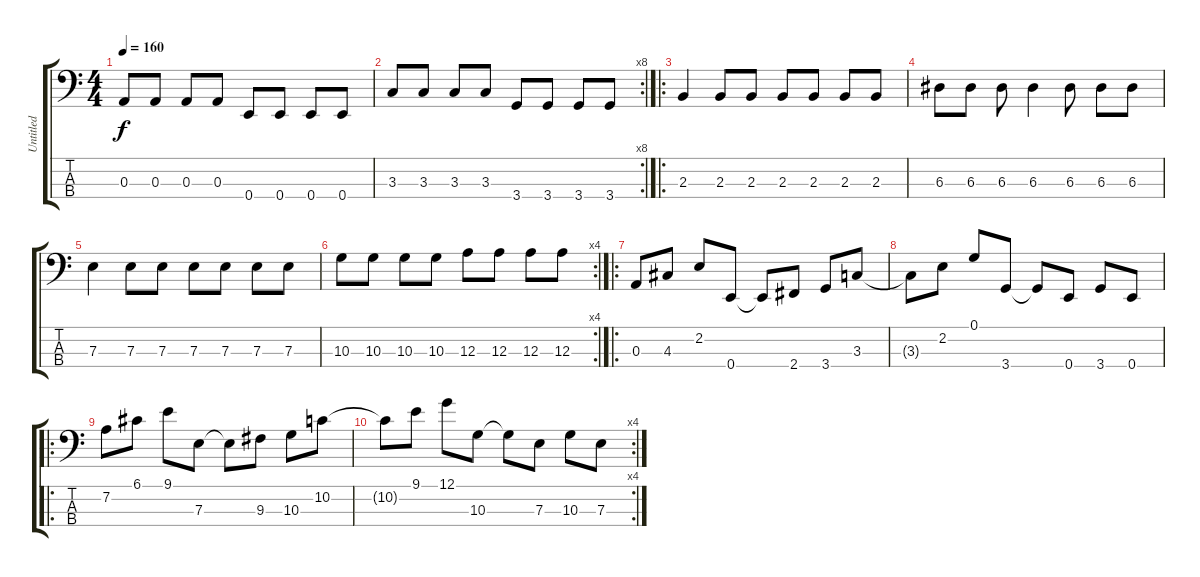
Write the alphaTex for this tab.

\track ("Untitled" "Untitled") {instrument electricbassfinger}
\staff {score tabs}
\tuning (G2 D2 A1 E1) {hide}
\ts (4 4)
\tempo 160
\clef f4
\ks c
0.3.8{dy f} 0.3.8 0.3.8 0.3.8 0.4.8 0.4.8 0.4.8 0.4.8 |
\rc 8
3.3.8 3.3.8 3.3.8 3.3.8 3.4.8 3.4.8 3.4.8 3.4.8 |
\ro
2.3.4 2.3.8 2.3.8 2.3.8 2.3.8 2.3.8 2.3.8 |
6.3.8 6.3.8 6.3.8 6.3.4 6.3.8 6.3.8 6.3.8 |
7.3.4 7.3.8 7.3.8 7.3.8 7.3.8 7.3.8 7.3.8 |
\rc 4
10.3.8 10.3.8 10.3.8 10.3.8 12.3.8 12.3.8 12.3.8 12.3.8 |
\ro
0.3.8 4.3.8 2.2.8 0.4.8 0.4{t}.8 2.4.8 3.4.8 3.3.8 |
3.3{t}.8 2.2.8 0.1.8 3.4.8 3.4{t}.8 0.4.8 3.4.8 0.4.8 |
\ro
7.2.8 6.1.8 9.1.8 7.3.8 7.3{t}.8 9.3.8 10.3.8 10.2.8 |
\rc 4
10.2{t}.8 9.1.8 12.1.8 10.3.8 10.3{t}.8 7.3.8 10.3.8 7.3.8
